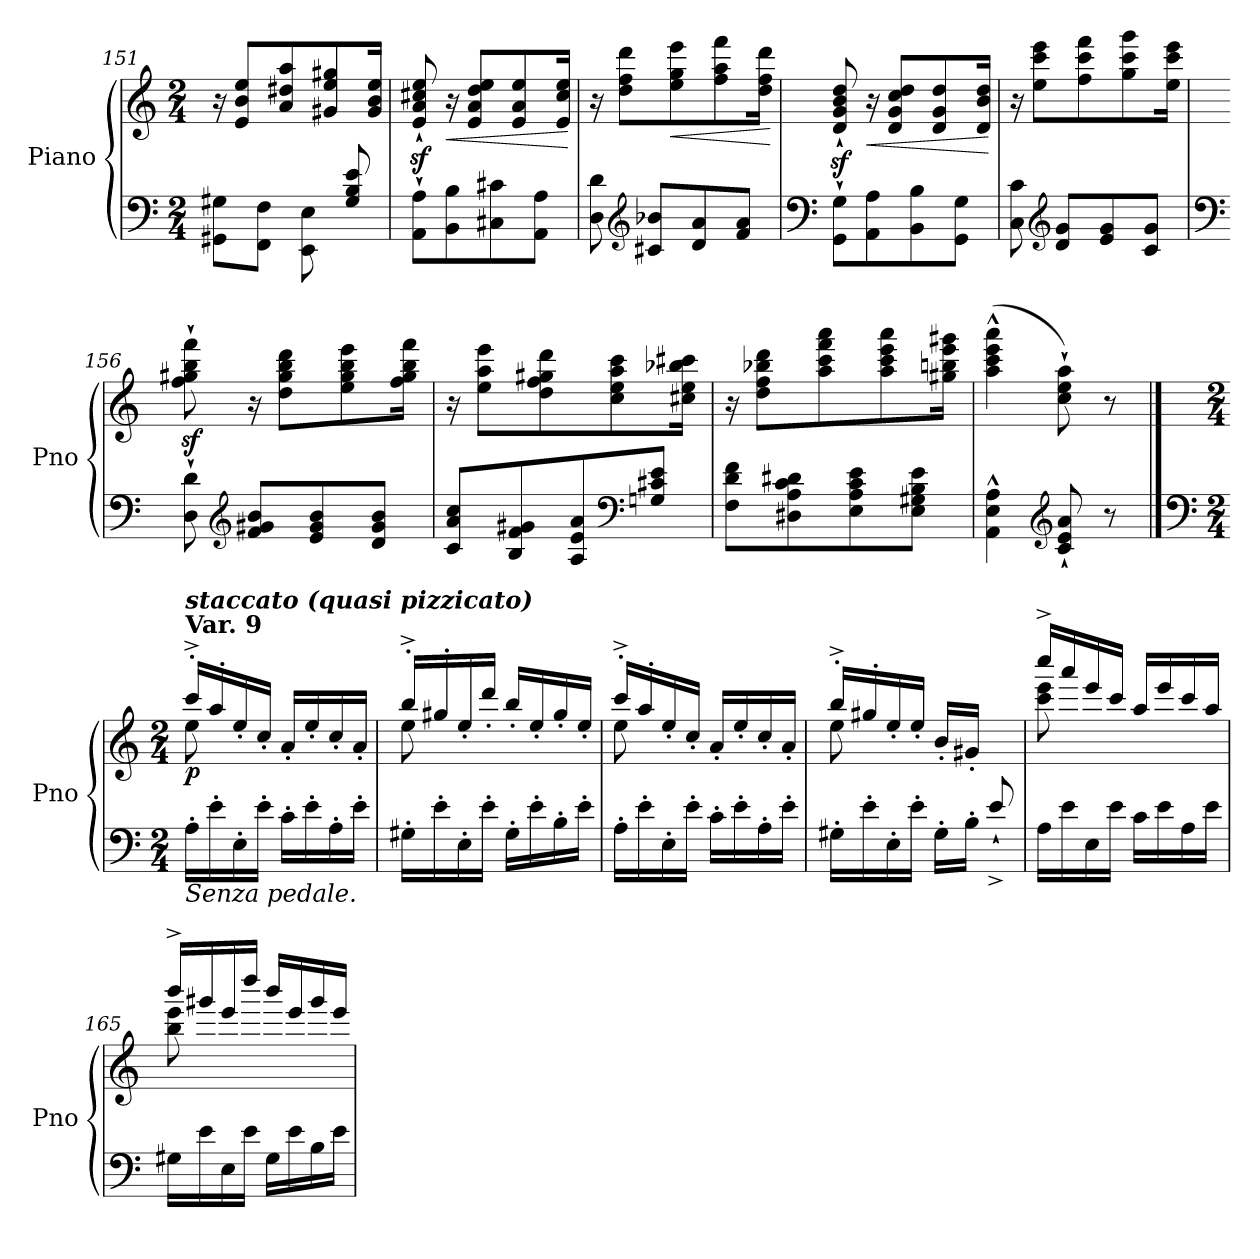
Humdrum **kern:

**kern	**kern	**dynam
*part1	*part1	*part1
*staff2	*staff1	*staff1/2
*I"Piano	*	*
*I'Pno	*	*
*clefF4	*clefG2	*
*k[]	*k[]	*
*M2/4	*M2/4	*
=151	=151	=151
8GG#X\ 8G#X\L	16r	.
.	8e/ 8b/ 8ee/L	.
8FF\ 8F\J	.	.
.	8a/ 8dd#X/ 8aa/	.
8EE\ 8E\	.	.
.	8g#X/ 8ee/ 8gg#X/	.
8G#/ 8B/ 8e/	.	.
.	16g#/ 16b/ 16ee/Jk	.
=152	=152	=152
8AA\` 8A\`L	8e/z<` 8a/z<` 8cc#X/z<` 8ee/z<`	.
!	!	!LO:HP:b
8BB\ 8B\	16r	<
.	8e/ 8a/ 8dd/ 8ee/L	.
8C#X\ 8c#X\	.	.
.	8e/ 8a/ 8ee/	.
8AA\ 8A\J	.	.
.	16e/ 16cc#/ 16ee/Jk	.
.	.	[
=153	=153	=153
8D\ 8d\	16r	.
.	8dd\ 8ff\ 8ddd\L	.
*clefG2	*	*
8c#X/ 8b-X/L	.	.
!	!	!LO:HP:b
.	8ee\ 8gg\ 8eee\	<
8d/ 8a/	.	.
.	8ff\ 8aa\ 8fff\	.
8f/ 8a/J	.	.
.	16dd\ 16ff\ 16ddd\Jk	.
.	.	[
=154	=154	=154
*clefF4	*	*
8GG\` 8G\`L	8d/z<` 8g/z<` 8b/z<` 8dd/z<`	.
!	!	!LO:HP:b
8AA\ 8A\	16r	<
.	8d/ 8g/ 8cc/ 8dd/L	.
8BB\ 8B\	.	.
.	8d/ 8g/ 8dd/	.
8GG\ 8G\J	.	.
.	16d/ 16b/ 16dd/Jk	.
.	.	[
!!LO:LB:g=z
=155	=155	=155
8C\ 8c\	16r	.
.	8ee\ 8ccc\ 8eee\L	.
*clefG2	*	*
8d/ 8g/L	.	.
.	8ff\ 8ccc\ 8fff\	.
8e/ 8g/	.	.
.	8gg\ 8ccc\ 8ggg\	.
8c/ 8g/J	.	.
.	16ee\ 16ccc\ 16eee\Jk	.
=156	=156	=156
*clefF4	*	*
8D\` 8d\`	8ff\z<` 8gg#X\z<` 8bb\z<` 8fff\z<`	.
*clefG2	*	*
8f/ 8g#X/ 8b/L	16r	.
.	8dd\ 8gg#\ 8bb\ 8ddd\L	.
8e/ 8g#/ 8b/	.	.
.	8ee\ 8gg#\ 8bb\ 8eee\	.
8d/ 8g#/ 8b/J	.	.
.	16ff\ 16gg#\ 16bb\ 16fff\Jk	.
=157	=157	=157
!	!	!LO:DY:b
!	!	!LO:DY:n=1:b
!	!	!LO:DY:n=2:b
8c/ 8a/ 8cc/L	16r	other-dynamics other-dynamics other-dynamics
.	8ee\ 8aa\ 8eee\L	.
8B/ 8f/ 8g#X/	.	.
.	8dd\ 8ff\ 8gg#X\ 8ddd\	.
8A/ 8e/ 8a/	.	.
.	8cc\ 8ee\ 8aa\ 8ccc\	.
*clefF4	*	*
8Gn/ 8c#X/ 8e/J	.	.
.	16cc#X\ 16ee\ 16bb-X\ 16ccc#X\Jk	.
=158	=158	=158
8F\ 8d\ 8f\L	16r	.
.	8dd\ 8ff\ 8bb-X\ 8ddd\L	.
8D#X\ 8A\ 8c\ 8d#X\	.	.
.	8aa\ 8ccc\ 8fff\ 8aaa\	.
8E\ 8A\ 8c\ 8e\	.	.
.	8aa\ 8ccc\ 8eee\ 8aaa\	.
8E\ 8G#X\ 8B\ 8e\J	.	.
.	16gg#X\ 16bbn\ 16eee\ 16ggg#X\Jk	.
=159	=159	=159
4AA\^^ 4E\^^ 4A\^^	(4aa\^^ 4ccc\^^ 4eee\^^ 4aaa\^^	.
*clefG2	*	*
8c/` 8e/` 8a/`	8cc\` 8ee\` 8aa\`)	.
8r	8r	.
!!LO:PB:g=z
==160	==160	==160
*clefF4	*	*
*M2/4	*M2/4	*
*	*^	*
!	!LO:TX:a:B:t=Var. 9	!	!
!	!LO:TX:a:Bi:t=staccato (quasi pizzicato)	!	!
!LO:TX:b:i:t=Senza pedale.	!	!	!
!	!	!	!LO:DY:b
16A'\LL	16ccc'^/LL	8ee\	p
16e'\	16aa'/	.	.
16E'\	16ee'/	8ryy	.
16e'\JJ	16cc'/JJ	.	.
16c'\LL	16a'/LL	4ryy	.
16e'\	16ee'/	.	.
16A'\	16cc'/	.	.
16e'\JJ	16a'/JJ	.	.
=161	=161	=161	=161
16G#X'\LL	16bb'^/LL	8ee\	.
16e'\	16gg#X'/	.	.
16E'\	16ee'/	8ryy	.
16e'\JJ	16ddd'/JJ	.	.
16G#'\LL	16bb'/LL	4ryy	.
16e'\	16ee'/	.	.
16B'\	16gg#'/	.	.
16e'\JJ	16ee'/JJ	.	.
=162	=162	=162	=162
16A'\LL	16ccc'^/LL	8ee\	.
16e'\	16aa'/	.	.
16E'\	16ee'/	8ryy	.
16e'\JJ	16cc'/JJ	.	.
16c'\LL	16a'/LL	4ryy	.
16e'\	16ee'/	.	.
16A'\	16cc'/	.	.
16e'\JJ	16a'/JJ	.	.
=163	=163	=163	=163
16G#X'\LL	16bb'^/LL	8ee\	.
16e'\	16gg#X'/	.	.
16E'\	16ee'/	8ryy	.
16e'\JJ	16ee'/JJ	.	.
16G#'\LL	16b'/LL	4ryy	.
16B'\JJ	16g#X'/JJ	.	.
8e`^/	8ryy	.	.
!!LO:LB:g=z	!!
=164	=164	=164	=164
16A\LL	16cccc^/LL	8ccc\ 8eee\	.
16e\	16aaa/	.	.
16E\	16eee/	8ryy	.
16e\JJ	16ccc/JJ	.	.
16c\LL	16aa/LL	4ryy	.
16e\	16eee/	.	.
16A\	16ccc/	.	.
16e\JJ	16aa/JJ	.	.
=165	=165	=165	=165
16G#X\LL	16bbb^/LL	8bb\ 8eee\	.
16e\	16ggg#X/	.	.
16E\	16eee/	8ryy	.
16e\JJ	16dddd/JJ	.	.
16G#\LL	16bbb/LL	4ryy	.
16e\	16eee/	.	.
16B\	16ggg#/	.	.
16e\JJ	16eee/JJ	.	.
*	*v	*v	*
=	=	=
*-	*-	*-
